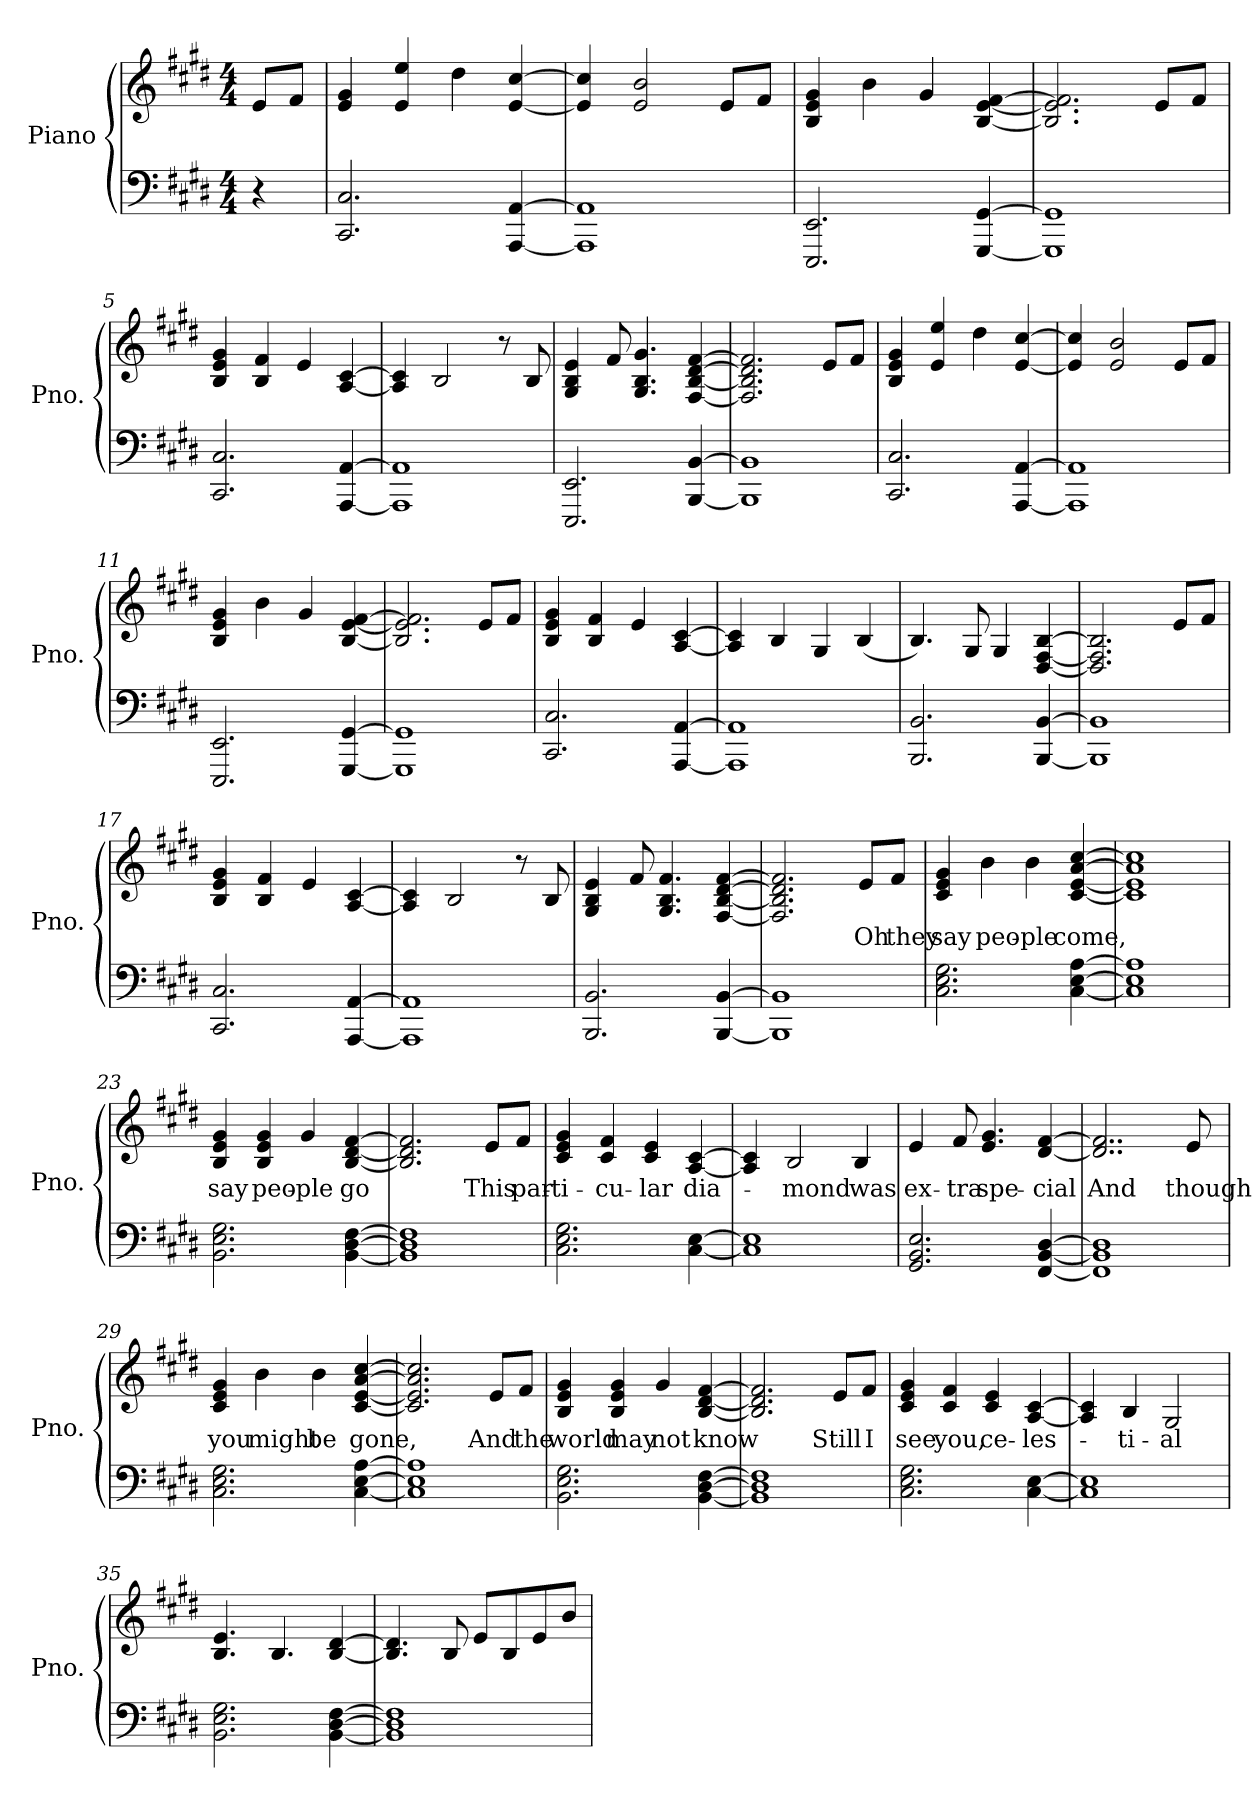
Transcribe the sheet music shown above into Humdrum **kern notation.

**kern	**kern	**text
*part1	*part1	*part1
*staff2	*staff1	*staff1
*I"Piano	*	*
*I'Pno.	*	*
*clefF4	*clefG2	*
*k[f#c#g#d#]	*k[f#c#g#d#]	*
*M4/4	*M4/4	*
=	=	=
4r	8e/L	.
.	8f#/J	.
=1	=1	=1
2.CC#/ 2.C#/	4e/ 4g#/	.
.	4e/ 4ee/	.
.	4dd#\	.
[4AAA/ [4AA/	[4e/ [4cc#/	.
=2	=2	=2
1AAA] 1AA]	4e/] 4cc#/]	.
.	2e/ 2b/	.
.	8e/L	.
.	8f#/J	.
=3	=3	=3
2.EEE/ 2.EE/	4B/ 4e/ 4g#/	.
.	4b\	.
.	4g#/	.
[4GGG#/ [4GG#/	[4B/ [4e/ [4f#/	.
=4	=4	=4
1GGG#] 1GG#]	2.B/] 2.e/] 2.f#/]	.
.	8e/L	.
.	8f#/J	.
=5	=5	=5
2.CC#/ 2.C#/	4B/ 4e/ 4g#/	.
.	4B/ 4f#/	.
.	4e/	.
[4AAA/ [4AA/	[4A/ [4c#/	.
=6	=6	=6
1AAA] 1AA]	4A/] 4c#/]	.
.	2B/	.
.	8r	.
.	8B/	.
=7	=7	=7
2.EEE/ 2.EE/	4G#/ 4B/ 4e/	.
.	8f#/	.
.	4.G#/ 4.B/ 4.g#/	.
[4BBB/ [4BB/	[4F#/ [4B/ [4d#/ [4f#/	.
=8	=8	=8
1BBB] 1BB]	2.F#/] 2.B/] 2.d#/] 2.f#/]	.
.	8e/L	.
.	8f#/J	.
=9	=9	=9
2.CC#/ 2.C#/	4B/ 4e/ 4g#/	.
.	4e/ 4ee/	.
.	4dd#\	.
[4AAA/ [4AA/	[4e/ [4cc#/	.
!!LO:LB:g=z
=10	=10	=10
1AAA] 1AA]	4e/] 4cc#/]	.
.	2e/ 2b/	.
.	8e/L	.
.	8f#/J	.
=11	=11	=11
2.EEE/ 2.EE/	4B/ 4e/ 4g#/	.
.	4b\	.
.	4g#/	.
[4GGG#/ [4GG#/	[4B/ [4e/ [4f#/	.
=12	=12	=12
1GGG#] 1GG#]	2.B/] 2.e/] 2.f#/]	.
.	8e/L	.
.	8f#/J	.
=13	=13	=13
2.CC#/ 2.C#/	4B/ 4e/ 4g#/	.
.	4B/ 4f#/	.
.	4e/	.
[4AAA/ [4AA/	[4A/ [4c#/	.
=14	=14	=14
1AAA] 1AA]	4A/] 4c#/]	.
.	4B/	.
.	4G#/	.
.	(4B/	.
=15	=15	=15
2.BBB/ 2.BB/	4.B/)	.
.	8G#/	.
.	4G#/	.
[4BBB/ [4BB/	[4D#/ [4F#/ [4B/	.
=16	=16	=16
1BBB] 1BB]	2.D#/] 2.F#/] 2.B/]	.
.	8e/L	.
.	8f#/J	.
=17	=17	=17
2.CC#/ 2.C#/	4B/ 4e/ 4g#/	.
.	4B/ 4f#/	.
.	4e/	.
[4AAA/ [4AA/	[4A/ [4c#/	.
=18	=18	=18
1AAA] 1AA]	4A/] 4c#/]	.
.	2B/	.
.	8r	.
.	8B/	.
!!LO:LB:g=z
=19	=19	=19
2.BBB/ 2.BB/	4G#/ 4B/ 4e/	.
.	8f#/	.
.	4.G#/ 4.B/ 4.f#/	.
[4BBB/ [4BB/	[4F#/ [4B/ [4d#/ [4f#/	.
=20	=20	=20
1BBB] 1BB]	2.F#/] 2.B/] 2.d#/] 2.f#/]	.
.	8e/L	Oh
.	8f#/J	they
=21	=21	=21
2.C#\ 2.E\ 2.G#\	4c#/ 4e/ 4g#/	say
.	4b\	peo-
.	4b\	-ple
[4C#\ [4E\ [4A\	[4c#/ [4e/ [4a/ [4cc#/	come,
=22	=22	=22
1C#] 1E] 1A]	1c#] 1e] 1a] 1cc#]	.
=23	=23	=23
2.BB\ 2.E\ 2.G#\	4B/ 4e/ 4g#/	say
.	4B/ 4e/ 4g#/	peo-
.	4g#/	-ple
[4BB\ [4D#\ [4F#\	[4B/ [4d#/ [4f#/	go
=24	=24	=24
1BB] 1D#] 1F#]	2.B/] 2.d#/] 2.f#/]	.
.	8e/L	This
.	8f#/J	par-
=25	=25	=25
2.C#\ 2.E\ 2.G#\	4c#/ 4e/ 4g#/	-ti-
.	4c#/ 4f#/	-cu-
.	4c#/ 4e/	-lar
[4C#\ [4E\	[4A/ [4c#/	dia-
!!LO:LB:g=z
=26	=26	=26
1C#] 1E]	4A/] 4c#/]	.
.	2B/	mond
.	4B/	was
=27	=27	=27
2.GG#/ 2.BB/ 2.E/	4e/	ex-
.	8f#/	-tra
.	4.e/ 4.g#/	spe-
[4FF#/ [4BB/ [4D#/	[4d#/ [4f#/	-cial
=28	=28	=28
1FF#] 1BB] 1D#]	2..d#/] 2..f#/]	And
.	8e/	though
=29	=29	=29
2.C#\ 2.E\ 2.G#\	4c#/ 4e/ 4g#/	you
.	4b\	might
.	4b\	be
[4C#\ [4E\ [4A\	[4c#/ [4e/ [4a/ [4cc#/	gone,
=30	=30	=30
1C#] 1E] 1A]	2.c#/] 2.e/] 2.a/] 2.cc#/]	.
.	8e/L	And
.	8f#/J	the
=31	=31	=31
2.BB\ 2.E\ 2.G#\	4B/ 4e/ 4g#/	world
.	4B/ 4e/ 4g#/	may
.	4g#/	not
[4BB\ [4D#\ [4F#\	[4B/ [4d#/ [4f#/	know
!!LO:LB:g=z
=32	=32	=32
1BB] 1D#] 1F#]	2.B/] 2.d#/] 2.f#/]	.
.	8e/L	Still
.	8f#/J	I
=33	=33	=33
2.C#\ 2.E\ 2.G#\	4c#/ 4e/ 4g#/	see
.	4c#/ 4f#/	you,
.	4c#/ 4e/	ce-
[4C#\ [4E\	[4A/ [4c#/	-les-
=34	=34	=34
1C#] 1E]	4A/] 4c#/]	.
.	4B/	-ti-
.	2G#/	-al
=35	=35	=35
2.BB\ 2.E\ 2.G#\	4.B/ 4.e/	.
.	4.B/	.
[4BB\ [4D#\ [4F#\	[4B/ [4d#/	.
=36	=36	=36
1BB] 1D#] 1F#]	4.B/] 4.d#/]	.
.	8B/	.
.	8e/L	.
.	8B/	.
.	8e/	.
.	8b/J	.
=	=	=
*-	*-	*-
